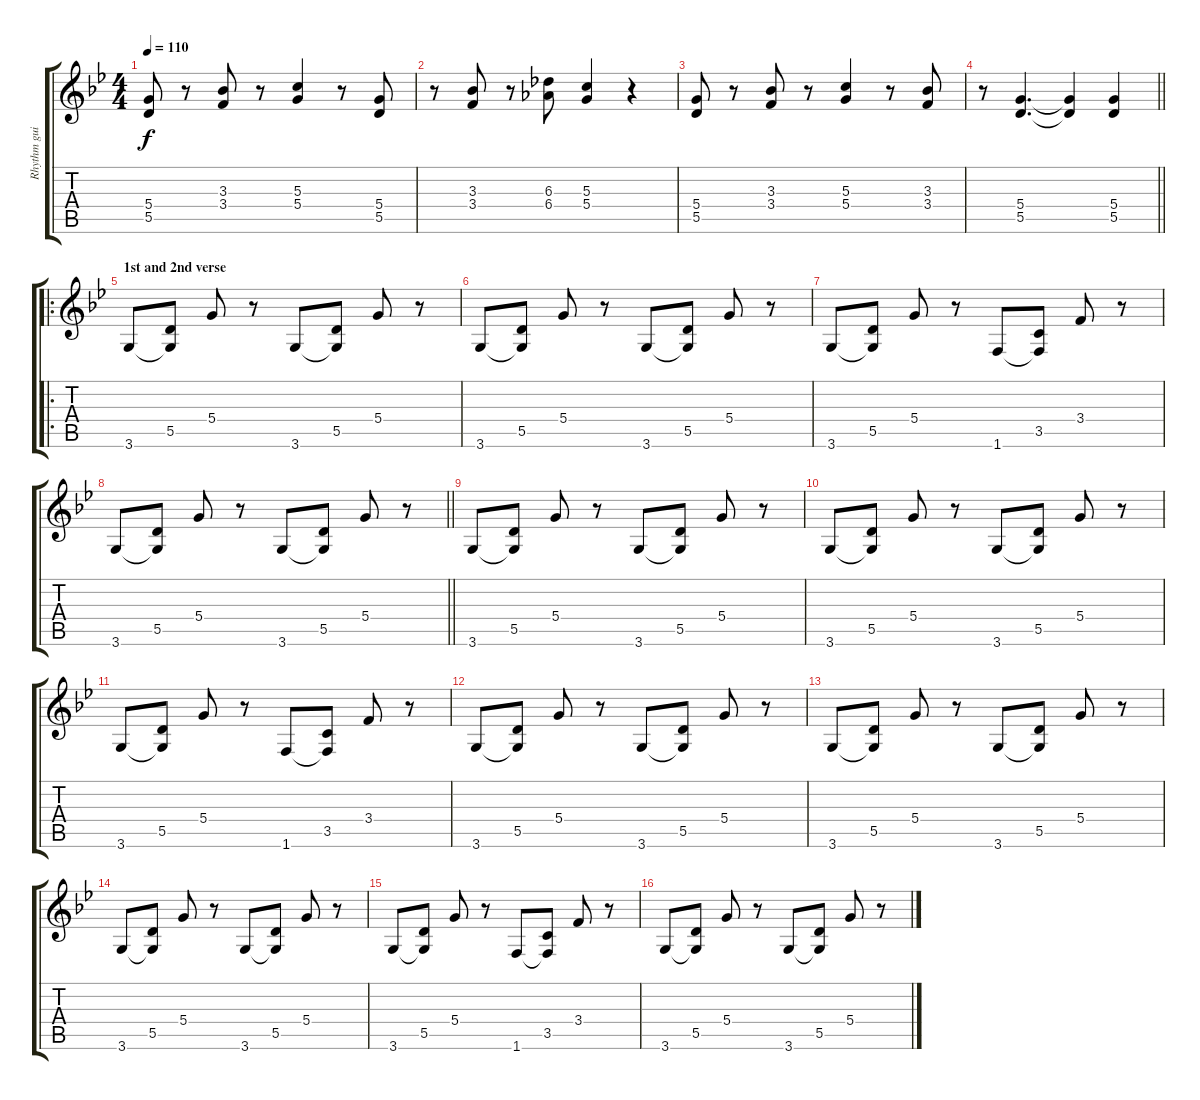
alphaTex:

\track ("Rhythm guitar" "Rhythm gui") {instrument distortionguitar}
\staff {score tabs}
\tuning (E4 B3 G3 D3 A2 E2) {hide}
\ts (4 4)
\tempo 110
\clef g2
\ks bb
(5.4 5.5).8{dy f} r.8 (3.3 3.4).8 r.8 (5.3 5.4).4 r.8 (5.4 5.5).8 |
r.8 (3.3 3.4).8 r.8 (6.3 6.4).8 (5.3 5.4).4 r.4 |
(5.4 5.5).8 r.8 (3.3 3.4).8 r.8 (5.3 5.4).4 r.8 (3.3 3.4).8 |
\barLineRight lightlight
r.8 (5.4 5.5).4{d} (5.4{t} 5.5{t}).4 (5.4 5.5).4 |
\ro
\section ("" "1st and 2nd verse")
3.6.8{balance 5} (5.5 3.6{t}).8 5.4.8 r.8 3.6.8 (5.5 3.6{t}).8 5.4.8 r.8 |
3.6.8 (5.5 3.6{t}).8 5.4.8 r.8 3.6.8 (5.5 3.6{t}).8 5.4.8 r.8 |
3.6.8 (5.5 3.6{t}).8 5.4.8 r.8 1.6.8 (3.5 1.6{t}).8 3.4.8 r.8 |
\barLineRight lightlight
3.6.8 (5.5 3.6{t}).8 5.4.8 r.8 3.6.8 (5.5 3.6{t}).8 5.4.8 r.8 |
3.6.8 (5.5 3.6{t}).8 5.4.8 r.8 3.6.8 (5.5 3.6{t}).8 5.4.8 r.8 |
3.6.8 (5.5 3.6{t}).8 5.4.8 r.8 3.6.8 (5.5 3.6{t}).8 5.4.8 r.8 |
3.6.8 (5.5 3.6{t}).8 5.4.8 r.8 1.6.8 (3.5 1.6{t}).8 3.4.8 r.8 |
3.6.8 (5.5 3.6{t}).8 5.4.8 r.8 3.6.8 (5.5 3.6{t}).8 5.4.8 r.8 |
3.6.8 (5.5 3.6{t}).8 5.4.8 r.8 3.6.8 (5.5 3.6{t}).8 5.4.8 r.8 |
3.6.8 (5.5 3.6{t}).8 5.4.8 r.8 3.6.8 (5.5 3.6{t}).8 5.4.8 r.8 |
3.6.8 (5.5 3.6{t}).8 5.4.8 r.8 1.6.8 (3.5 1.6{t}).8 3.4.8 r.8 |
3.6.8 (5.5 3.6{t}).8 5.4.8 r.8 3.6.8 (5.5 3.6{t}).8 5.4.8 r.8
